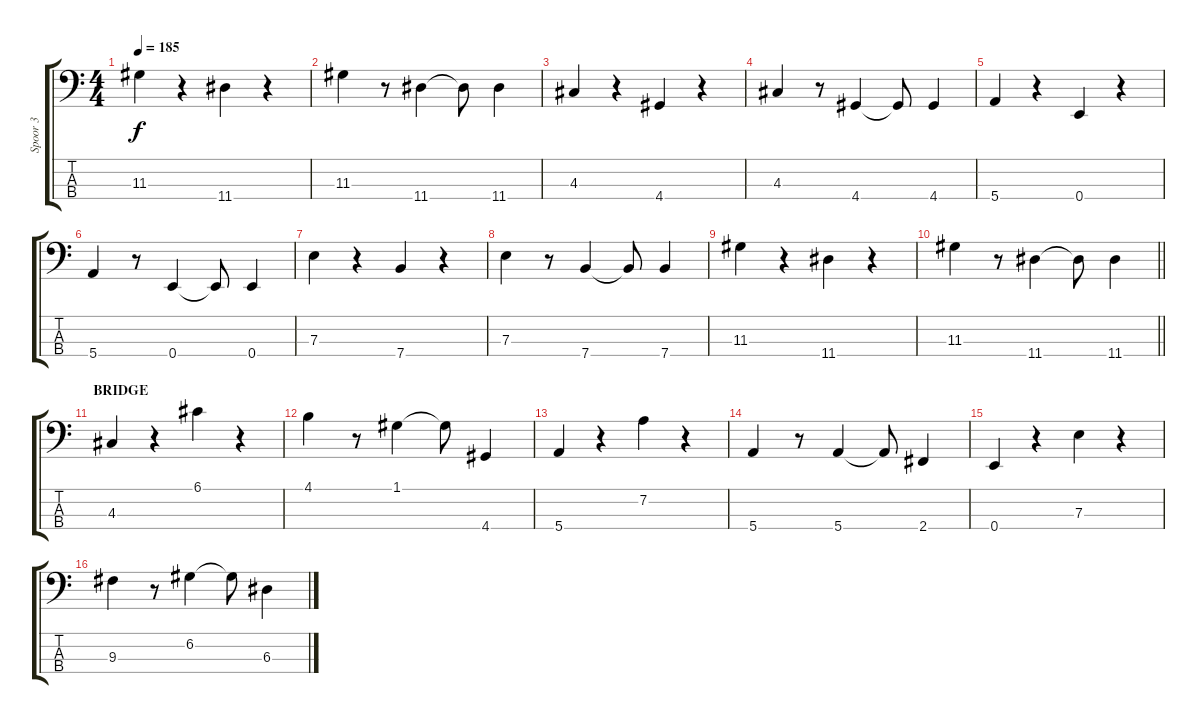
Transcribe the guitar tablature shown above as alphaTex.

\track ("Spoor 3" "Spoor 3") {instrument electricbassfinger}
\staff {score tabs}
\tuning (G2 D2 A1 E1) {hide}
\ts (4 4)
\tempo 185
\clef f4
\ks c
11.3.4{dy f} r.4 11.4.4 r.4 |
11.3.4 r.8 11.4.4 11.4{t}.8 11.4.4 |
4.3.4 r.4 4.4.4 r.4 |
4.3.4 r.8 4.4.4 4.4{t}.8 4.4.4 |
5.4.4 r.4 0.4.4 r.4 |
5.4.4 r.8 0.4.4 0.4{t}.8 0.4.4 |
7.3.4 r.4 7.4.4 r.4 |
7.3.4 r.8 7.4.4 7.4{t}.8 7.4.4 |
11.3.4 r.4 11.4.4 r.4 |
\barLineRight lightlight
11.3.4 r.8 11.4.4 11.4{t}.8 11.4.4 |
\section ("" "BRIDGE")
4.3.4 r.4 6.1.4 r.4 |
4.1.4 r.8 1.1.4 1.1{t}.8 4.4.4 |
5.4.4 r.4 7.2.4 r.4 |
5.4.4 r.8 5.4.4 5.4{t}.8 2.4.4 |
0.4.4 r.4 7.3.4 r.4 |
9.3.4 r.8 6.2.4 6.2{t}.8 6.3.4
